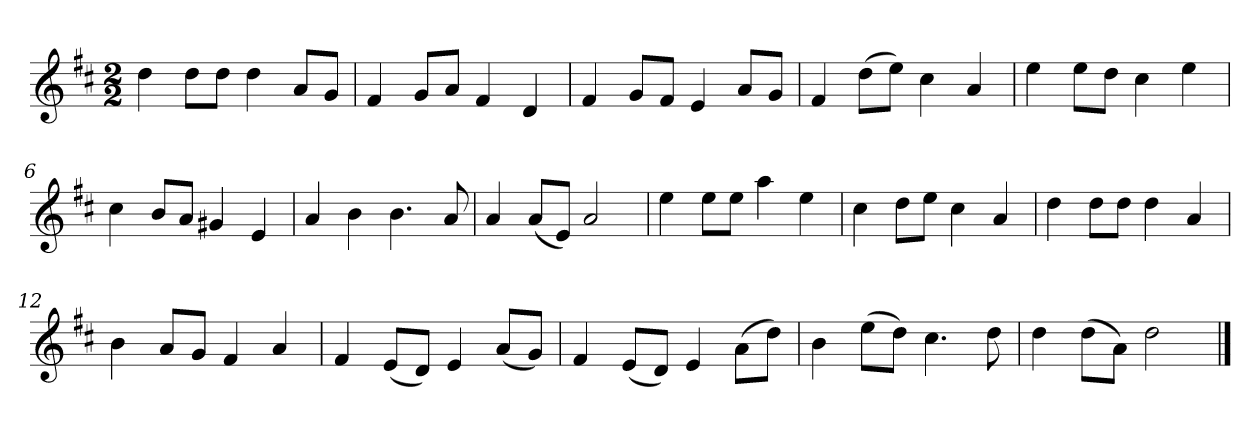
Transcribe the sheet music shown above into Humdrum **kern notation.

**kern
*part1
*staff1
*k[f#c#]
*M2/2
*MM120
=1
4dd
8ddL
8ddJ
4dd
8aL
8gJ
=2
4f#
8gL
8aJ
4f#
4d
=3
4f#
8gL
8f#J
4e
8aL
8gJ
=4
4f#
(8ddL
8eeJ)
4cc#
4a
=5
4ee
8eeL
8ddJ
4cc#
4ee
=6
4cc#
8bL
8aJ
4g#X
4e
=7
4a
4b
4.b
8a
=8
4a
(8aL
8eJ)
2a
=9
4ee
8eeL
8eeJ
4aa
4ee
=10
4cc#
8ddL
8eeJ
4cc#
4a
=11
4dd
8ddL
8ddJ
4dd
4a
=12
4b
8aL
8gJ
4f#
4a
=13
4f#
(8eL
8dJ)
4e
(8aL
8gJ)
=14
4f#
(8eL
8dJ)
4e
(8aL
8ddJ)
=15
4b
(8eeL
8ddJ)
4.cc#
8dd
=16
4dd
(8ddL
8aJ)
2dd
==
*-
